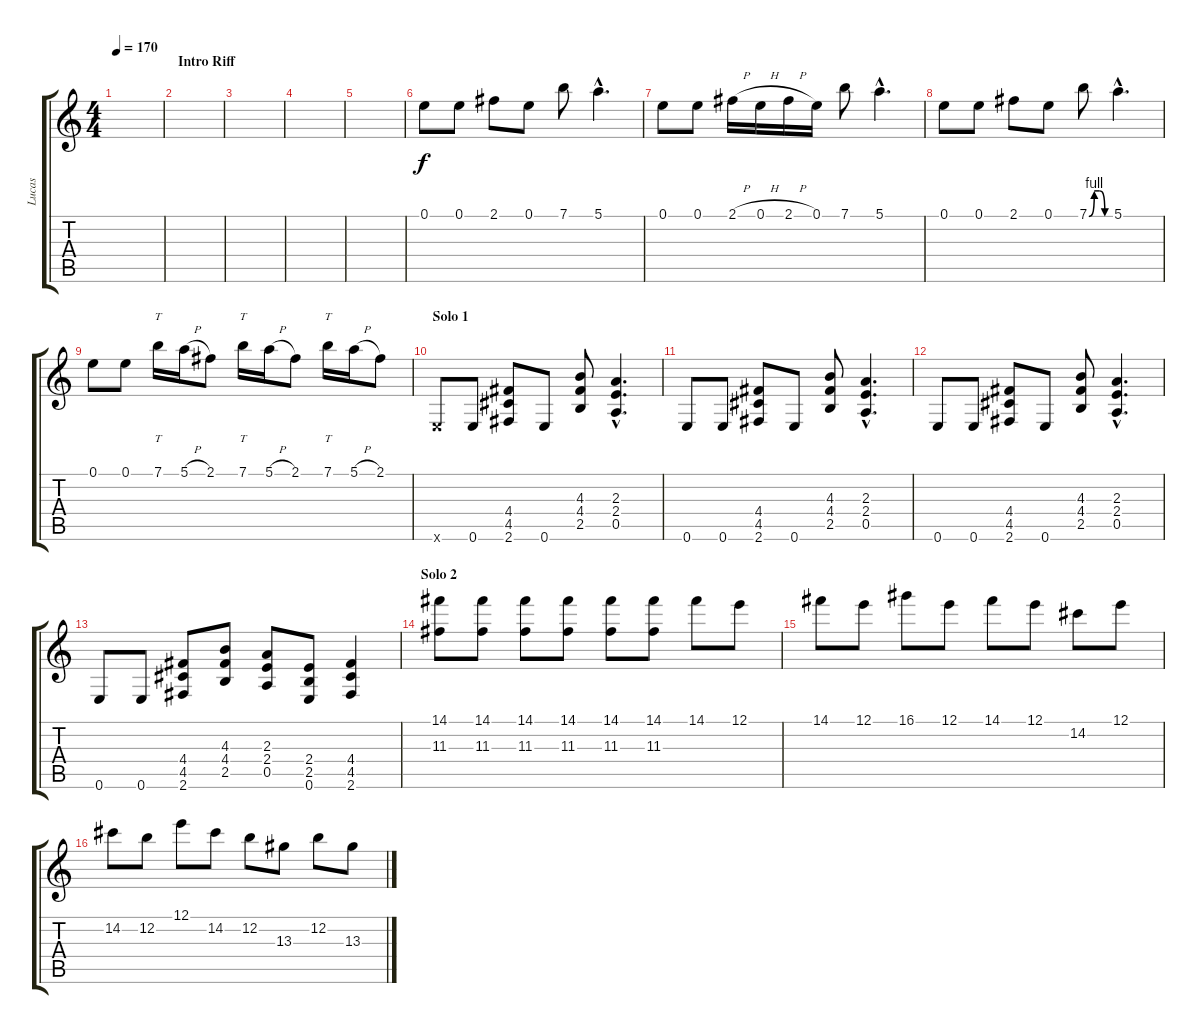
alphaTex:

\track ("Lucas" "Lucas") {instrument distortionguitar}
\staff {score tabs}
\tuning (E4 B3 G3 D3 A2 E2) {hide}
\ts (4 4)
\tempo 170
\clef g2
\ks c
|
\section ("" "Intro Riff")
|
|
|
|
\section ("" "")
0.1.8 0.1.8 2.1.8 0.1.8 7.1.8 5.1{hac}.4{d} |
0.1.8 0.1.8 2.1{h}.16 0.1{h}.16 2.1{h}.16 0.1.16 7.1.8 5.1{hac}.4{d} |
0.1.8 0.1.8 2.1.8 0.1.8 7.1{be (custom 0 0 15 4 30 4 45 0 60 0)}.8 5.1{hac}.4{d} |
0.1.8 0.1.8 7.1.16{tt} 5.1{h}.16 2.1.8 7.1.16{tt} 5.1{h}.16 2.1.8 7.1.16{tt} 5.1{h}.16 2.1.8 |
\section ("" "Solo 1")
0.6{x}.8 0.6.8 (4.4 4.5 2.6).8 0.6.8 (4.3 4.4 2.5).8 (2.3{hac} 2.4{hac} 0.5{hac}).4{d} |
0.6.8 0.6.8 (4.4 4.5 2.6).8 0.6.8 (4.3 4.4 2.5).8 (2.3{hac} 2.4{hac} 0.5{hac}).4{d} |
0.6.8 0.6.8 (4.4 4.5 2.6).8 0.6.8 (4.3 4.4 2.5).8 (2.3{hac} 2.4{hac} 0.5{hac}).4{d} |
0.6.8 0.6.8 (4.4 4.5 2.6).8 (4.3 4.4 2.5).8 (2.3 2.4 0.5).8 (2.4 2.5 0.6).8 (4.4 4.5 2.6).4 |
\section ("" "Solo 2")
(14.1 11.3).8 (14.1 11.3).8 (14.1 11.3).8 (14.1 11.3).8 (14.1 11.3).8 (14.1 11.3).8 14.1.8 12.1.8 |
14.1.8 12.1.8 16.1.8 12.1.8 14.1.8 12.1.8 14.2.8 12.1.8 |
14.2.8 12.2.8 12.1.8 14.2.8 12.2.8 13.3.8 12.2.8 13.3.8
